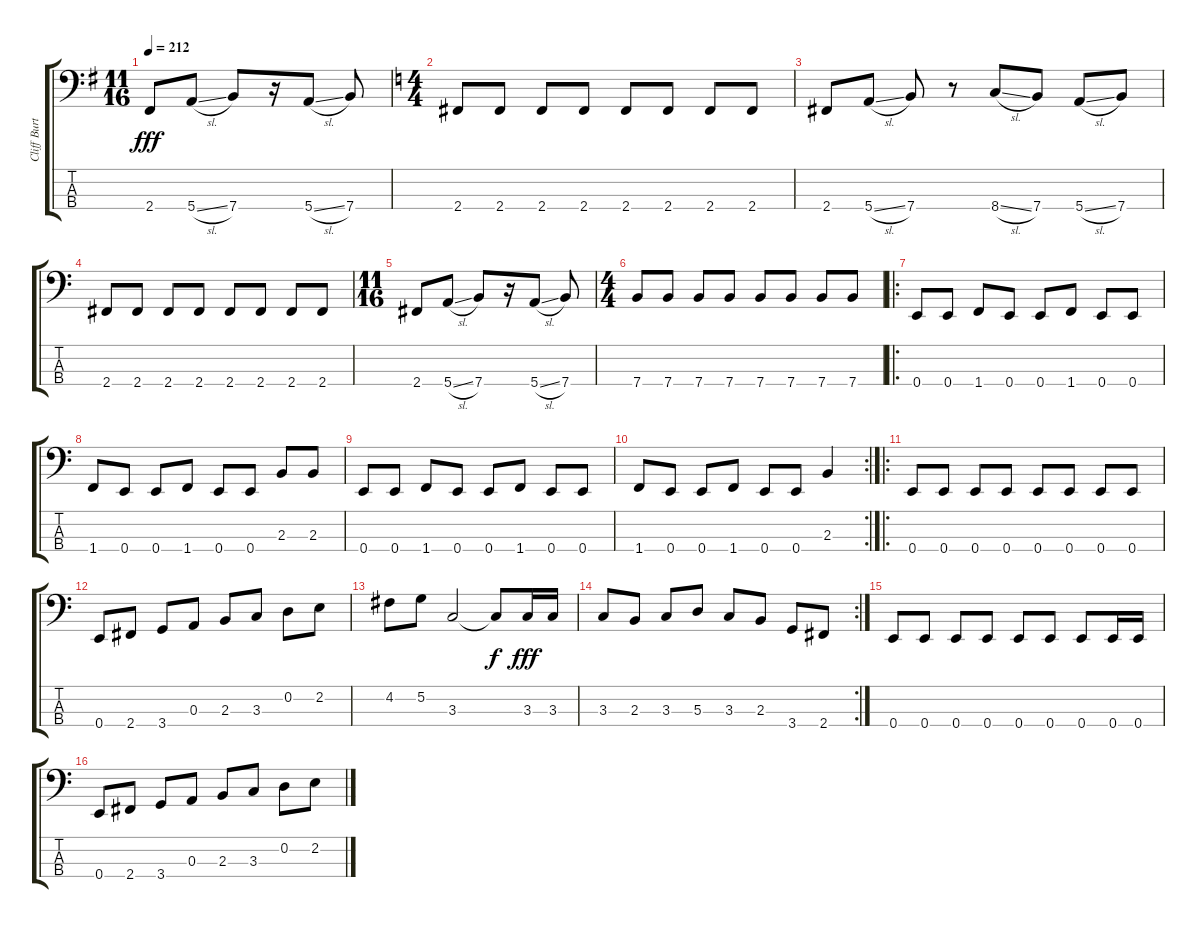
\track ("Cliff Burton" "Cliff Burt") {instrument electricbassfinger}
\staff {score tabs}
\tuning (G2 D2 A1 E1) {hide}
\ts (11 16)
\tempo 212
\clef f4
\ks g
2.4.8{dy fff} 5.4{sl}.8 7.4.8 r.16 5.4{sl}.8 7.4.8 |
\ts (4 4)
\ks c
2.4.8 2.4.8 2.4.8 2.4.8 2.4.8 2.4.8 2.4.8 2.4.8 |
2.4.8 5.4{sl}.8 7.4.8 r.8 8.4{sl}.8 7.4.8 5.4{sl}.8 7.4.8 |
2.4.8 2.4.8 2.4.8 2.4.8 2.4.8 2.4.8 2.4.8 2.4.8 |
\ts (11 16)
2.4.8 5.4{sl}.8 7.4.8 r.16 5.4{sl}.8 7.4.8 |
\ts (4 4)
7.4.8 7.4.8 7.4.8 7.4.8 7.4.8 7.4.8 7.4.8 7.4.8 |
\ro
0.4.8 0.4.8 1.4.8 0.4.8 0.4.8 1.4.8 0.4.8 0.4.8 |
1.4.8 0.4.8 0.4.8 1.4.8 0.4.8 0.4.8 2.3.8 2.3.8 |
0.4.8 0.4.8 1.4.8 0.4.8 0.4.8 1.4.8 0.4.8 0.4.8 |
\rc 2
1.4.8 0.4.8 0.4.8 1.4.8 0.4.8 0.4.8 2.3.4 |
\ro
0.4.8 0.4.8 0.4.8 0.4.8 0.4.8 0.4.8 0.4.8 0.4.8 |
0.4.8 2.4.8 3.4.8 0.3.8 2.3.8 3.3.8 0.2.8 2.2.8 |
4.2.8 5.2.8 3.3.2 3.3{t}.8{dy f} 3.3.16{dy fff} 3.3.16 |
\rc 2
3.3.8 2.3.8 3.3.8 5.3.8 3.3.8 2.3.8 3.4.8 2.4.8 |
0.4.8 0.4.8 0.4.8 0.4.8 0.4.8 0.4.8 0.4.8 0.4.16 0.4.16 |
0.4.8 2.4.8 3.4.8 0.3.8 2.3.8 3.3.8 0.2.8 2.2.8
